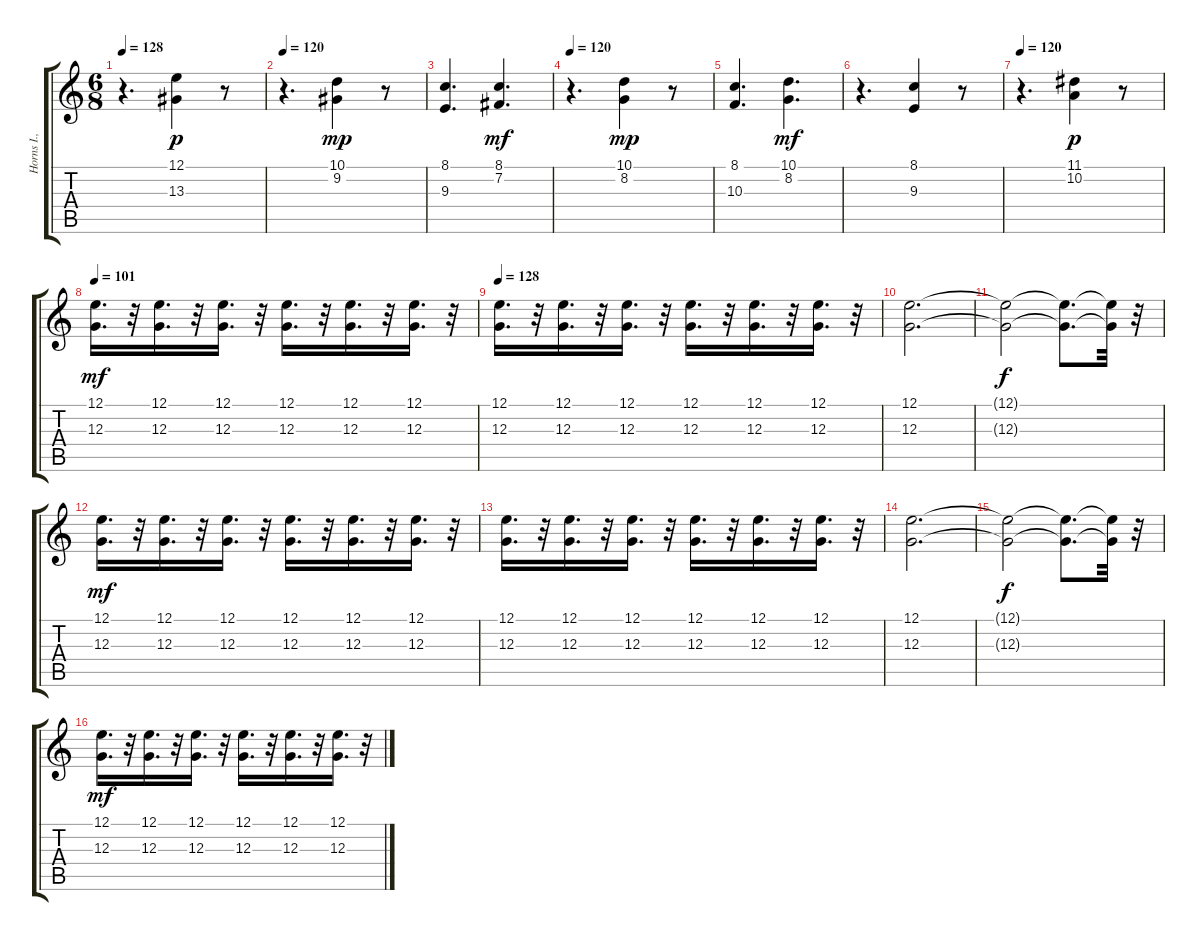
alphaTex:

\track ("Horns I., II. C" "Horns I., ") {instrument frenchhorn}
\staff {score tabs}
\tuning (E4 B3 G3 D3 A2 E2) {hide}
\ts (6 8)
\tempo 128
\clef g2
\ks c
r.4{d dy mf} (12.1 13.3).4{dy p} r.8 |
\tempo 120
r.4{d} (10.1 9.2).4{dy mp} r.8 |
(8.1 9.3).4{d} (8.1 7.2).4{d dy mf} |
\tempo 120
r.4{d} (10.1 8.2).4{dy mp} r.8 |
(8.1 10.3).4{d} (10.1 8.2).4{d dy mf} |
r.4{d} (8.1 9.3).4 r.8 |
\tempo 120
r.4{d} (11.1 10.2).4{dy p} r.8 |
\tempo 101
(12.1 12.3).16{d dy mf} r.32 (12.1 12.3).16{d} r.32 (12.1 12.3).16{d} r.32 (12.1 12.3).16{d} r.32 (12.1 12.3).16{d} r.32 (12.1 12.3).16{d} r.32 |
\tempo 128
(12.1 12.3).16{d} r.32 (12.1 12.3).16{d} r.32 (12.1 12.3).16{d} r.32 (12.1 12.3).16{d} r.32 (12.1 12.3).16{d} r.32 (12.1 12.3).16{d} r.32 |
(12.1 12.3).2{d} |
(12.1{t} 12.3{t}).2{dy f} (12.1{t} 12.3{t}).8{d} (12.1{t} 12.3{t}).32 r.32 |
(12.1 12.3).16{d dy mf} r.32 (12.1 12.3).16{d} r.32 (12.1 12.3).16{d} r.32 (12.1 12.3).16{d} r.32 (12.1 12.3).16{d} r.32 (12.1 12.3).16{d} r.32 |
(12.1 12.3).16{d} r.32 (12.1 12.3).16{d} r.32 (12.1 12.3).16{d} r.32 (12.1 12.3).16{d} r.32 (12.1 12.3).16{d} r.32 (12.1 12.3).16{d} r.32 |
(12.1 12.3).2{d} |
(12.1{t} 12.3{t}).2{dy f} (12.1{t} 12.3{t}).8{d} (12.1{t} 12.3{t}).32 r.32 |
(12.1 12.3).16{d dy mf} r.32 (12.1 12.3).16{d} r.32 (12.1 12.3).16{d} r.32 (12.1 12.3).16{d} r.32 (12.1 12.3).16{d} r.32 (12.1 12.3).16{d} r.32
